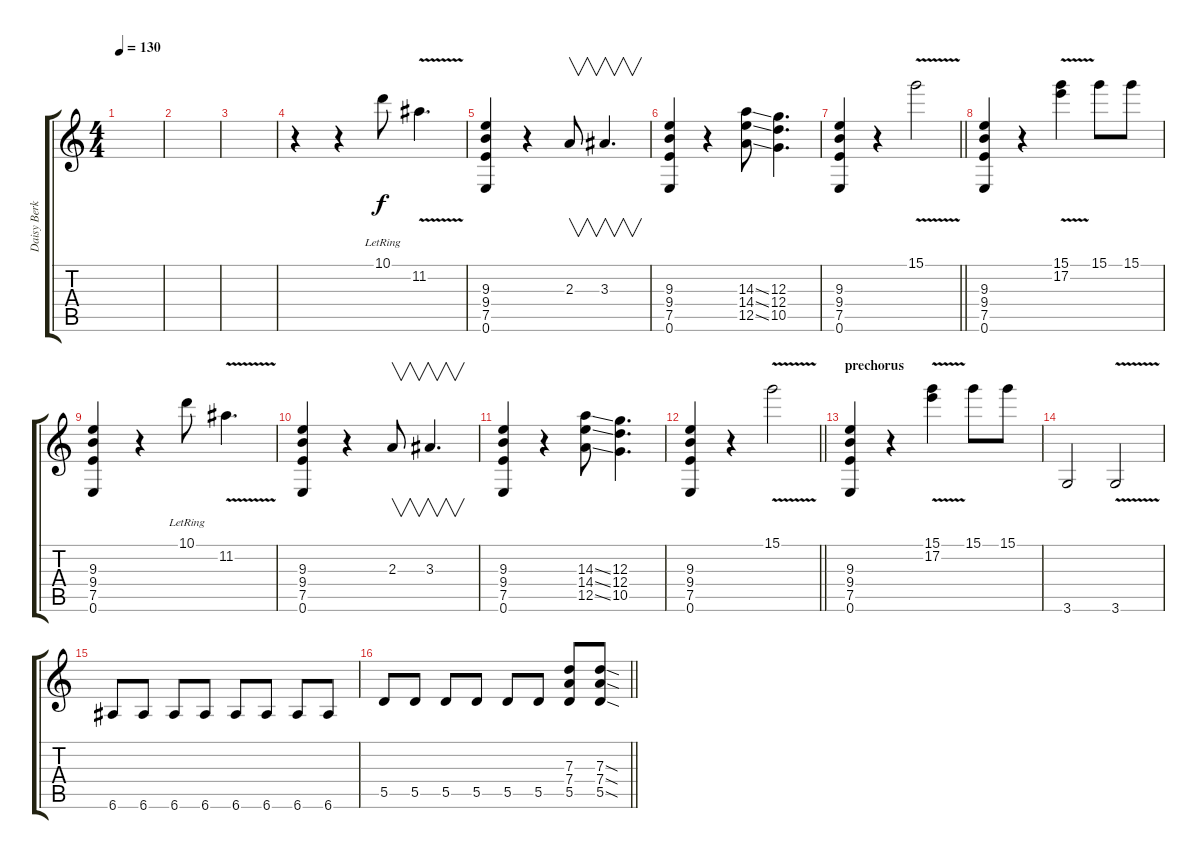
\track ("Daisy Berkowitz" "Daisy Berk") {instrument overdrivenguitar}
\staff {score tabs}
\tuning (E4 B3 G3 D3 A2 E2) {hide}
\ts (4 4)
\tempo 130
\clef g2
\ks c
|
|
|
r.4 r.4 10.1{lr}.8 11.2{v}.4{d} |
(9.3 9.4 7.5 0.6).4 r.4 2.3.8{v} 3.3.4{v d} |
(9.3 9.4 7.5 0.6).4 r.4 (14.3{ss} 14.4{ss} 12.5{ss}).8 (12.3 12.4 10.5).4{d} |
\barLineRight lightlight
(9.3 9.4 7.5 0.6).4 r.4 15.1{v}.2 |
(9.3 9.4 7.5 0.6).4 r.4 (15.1{v} 17.2).4 15.1.8 15.1.8 |
(9.3 9.4 7.5 0.6).4 r.4 10.1{lr}.8 11.2{v}.4{d} |
(9.3 9.4 7.5 0.6).4 r.4 2.3.8{v} 3.3.4{v d} |
(9.3 9.4 7.5 0.6).4 r.4 (14.3{ss} 14.4{ss} 12.5{ss}).8 (12.3 12.4 10.5).4{d} |
\barLineRight lightlight
(9.3 9.4 7.5 0.6).4 r.4 15.1{v}.2 |
\section ("" "prechorus")
(9.3 9.4 7.5 0.6).4 r.4 (15.1{v} 17.2).4 15.1.8 15.1.8 |
3.6.2 3.6{v}.2 |
6.6.8 6.6.8 6.6.8 6.6.8 6.6.8 6.6.8 6.6.8 6.6.8 |
\barLineRight lightlight
5.5.8 5.5.8 5.5.8 5.5.8 5.5.8 5.5.8 (7.3 7.4 5.5).8 (7.3{sod} 7.4{sod} 5.5{sod}).8
